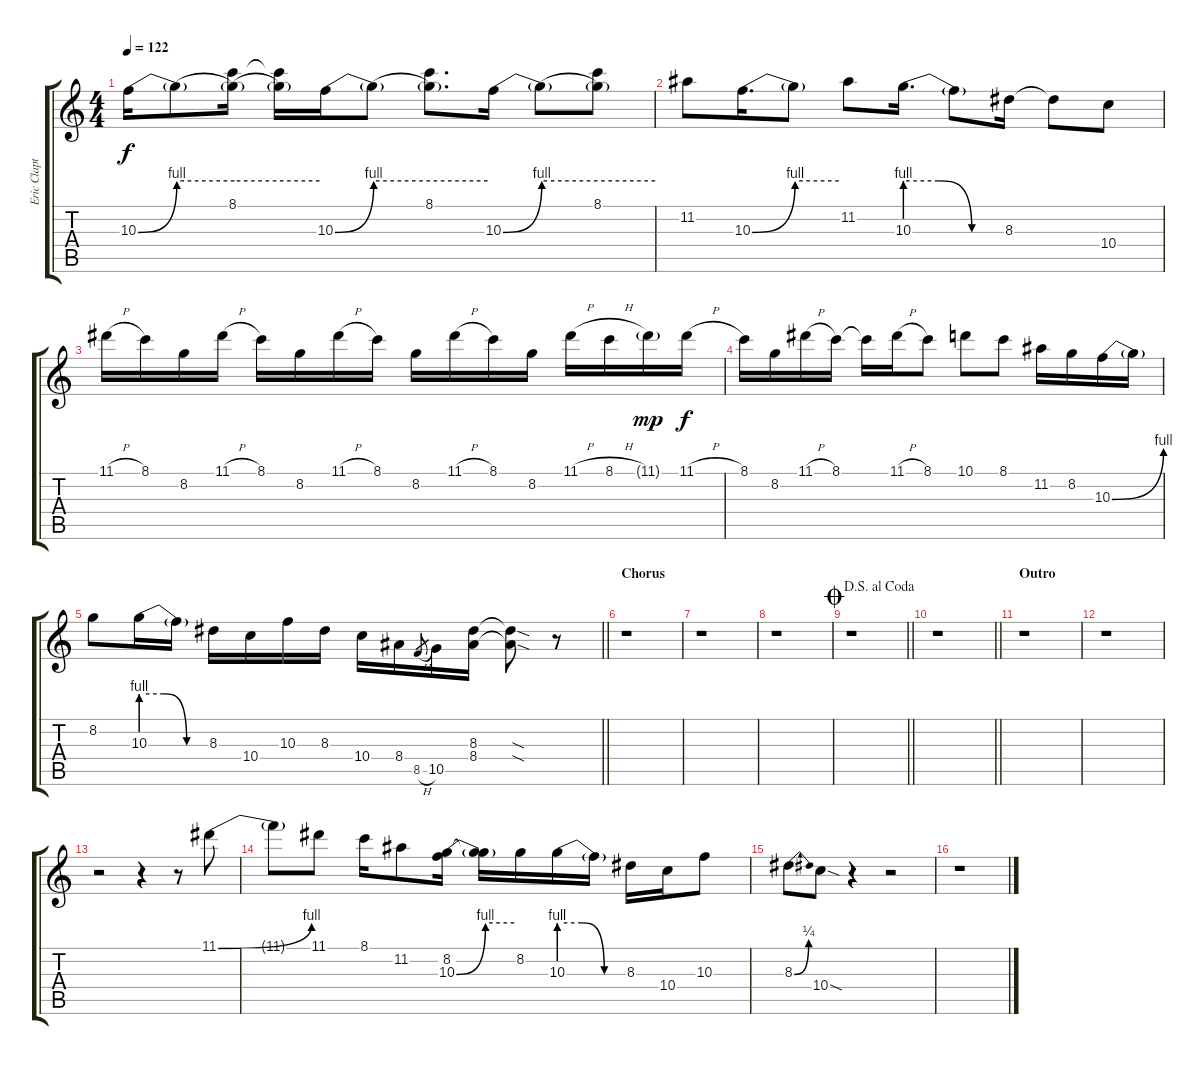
\track ("Eric Clapton - Guitar 1" "Eric Clapt") {instrument distortionguitar}
\staff {score tabs}
\tuning (E4 B3 G3 D3 A2 E2) {hide}
\ts (4 4)
\tempo 122
\clef g2
\ks c
10.3{be (bend 0 0 60 4)}.16{dy f} 10.3{be (hold 0 4 60 4) t}.8 (8.1 10.3{be (hold 0 4 60 4) t}).16 (8.1{t} 10.3{t}).16 10.3{be (bend 0 0 60 4)}.16 10.3{be (hold 0 4 60 4) t}.8 (8.1 10.3{t}).8{d} 10.3{be (bend 0 0 60 4)}.16 10.3{be (hold 0 4 60 4) t}.8 (8.1 10.3{t}).8 |
11.2.8 10.3{be (bend 0 0 60 4)}.16{d} 10.3{be (hold 0 4 60 4) t}.8 11.2.8 10.3{be (custom 0 4 20 4 40 0 60 0)}.16{d} 10.3{t}.8 8.3.16 8.3{t}.8 10.4.8 |
11.1{h}.16 8.1.16 8.2.16 11.1{h}.16 8.1.16 8.2.16 11.1{h}.16 8.1.16 8.2.16 11.1{h}.16 8.1.16 8.2.16 11.1{h}.16 8.1{h}.16 11.1{g}.16{dy mp} 11.1{h}.16{dy f} |
8.1.16 8.2.16 11.1{h}.16 8.1.16 8.1{t}.16 11.1{h}.16 8.1.8 10.1.8 8.1.8 11.2.16 8.2.16 10.3{be (bend 0 0 60 4)}.16 10.3{t}.16 |
\barLineRight lightlight
8.2.8 10.3{be (custom 0 4 20 4 40 0 60 0)}.16 10.3{t}.16 8.3.16 10.4.16 10.3.16 8.3.16 10.4.16 8.4.16 8.5{h}.8{gr} 10.5.16 (8.3 8.4).16 (8.3{sod t} 8.4{sod t}).8 r.8 |
\section ("" "Chorus")
r.1 |
r.1 |
r.1 |
\jump coda
\jump dalsegnoalcoda
\barLineRight lightlight
r.1 |
\barLineRight lightlight
r.1 |
\section ("" "Outro")
r.1 |
r.1 |
r.2 r.4 r.8 11.1{be (bend 0 0 60 4)}.8 |
11.1{t}.8 11.1.8 8.1.16 11.2.8 (8.2 10.3{be (bend 0 0 60 4)}).16 (8.2{t} 10.3{be (hold 0 4 60 4) t}).16 8.2.16 10.3{be (custom 0 4 20 4 40 0 60 0)}.16 10.3{t}.16 8.3.16 10.4.16 10.3.8 |
8.3{be (bend 0 0 60 1)}.8 10.4{sod}.8 r.4 r.2 |
r.1
